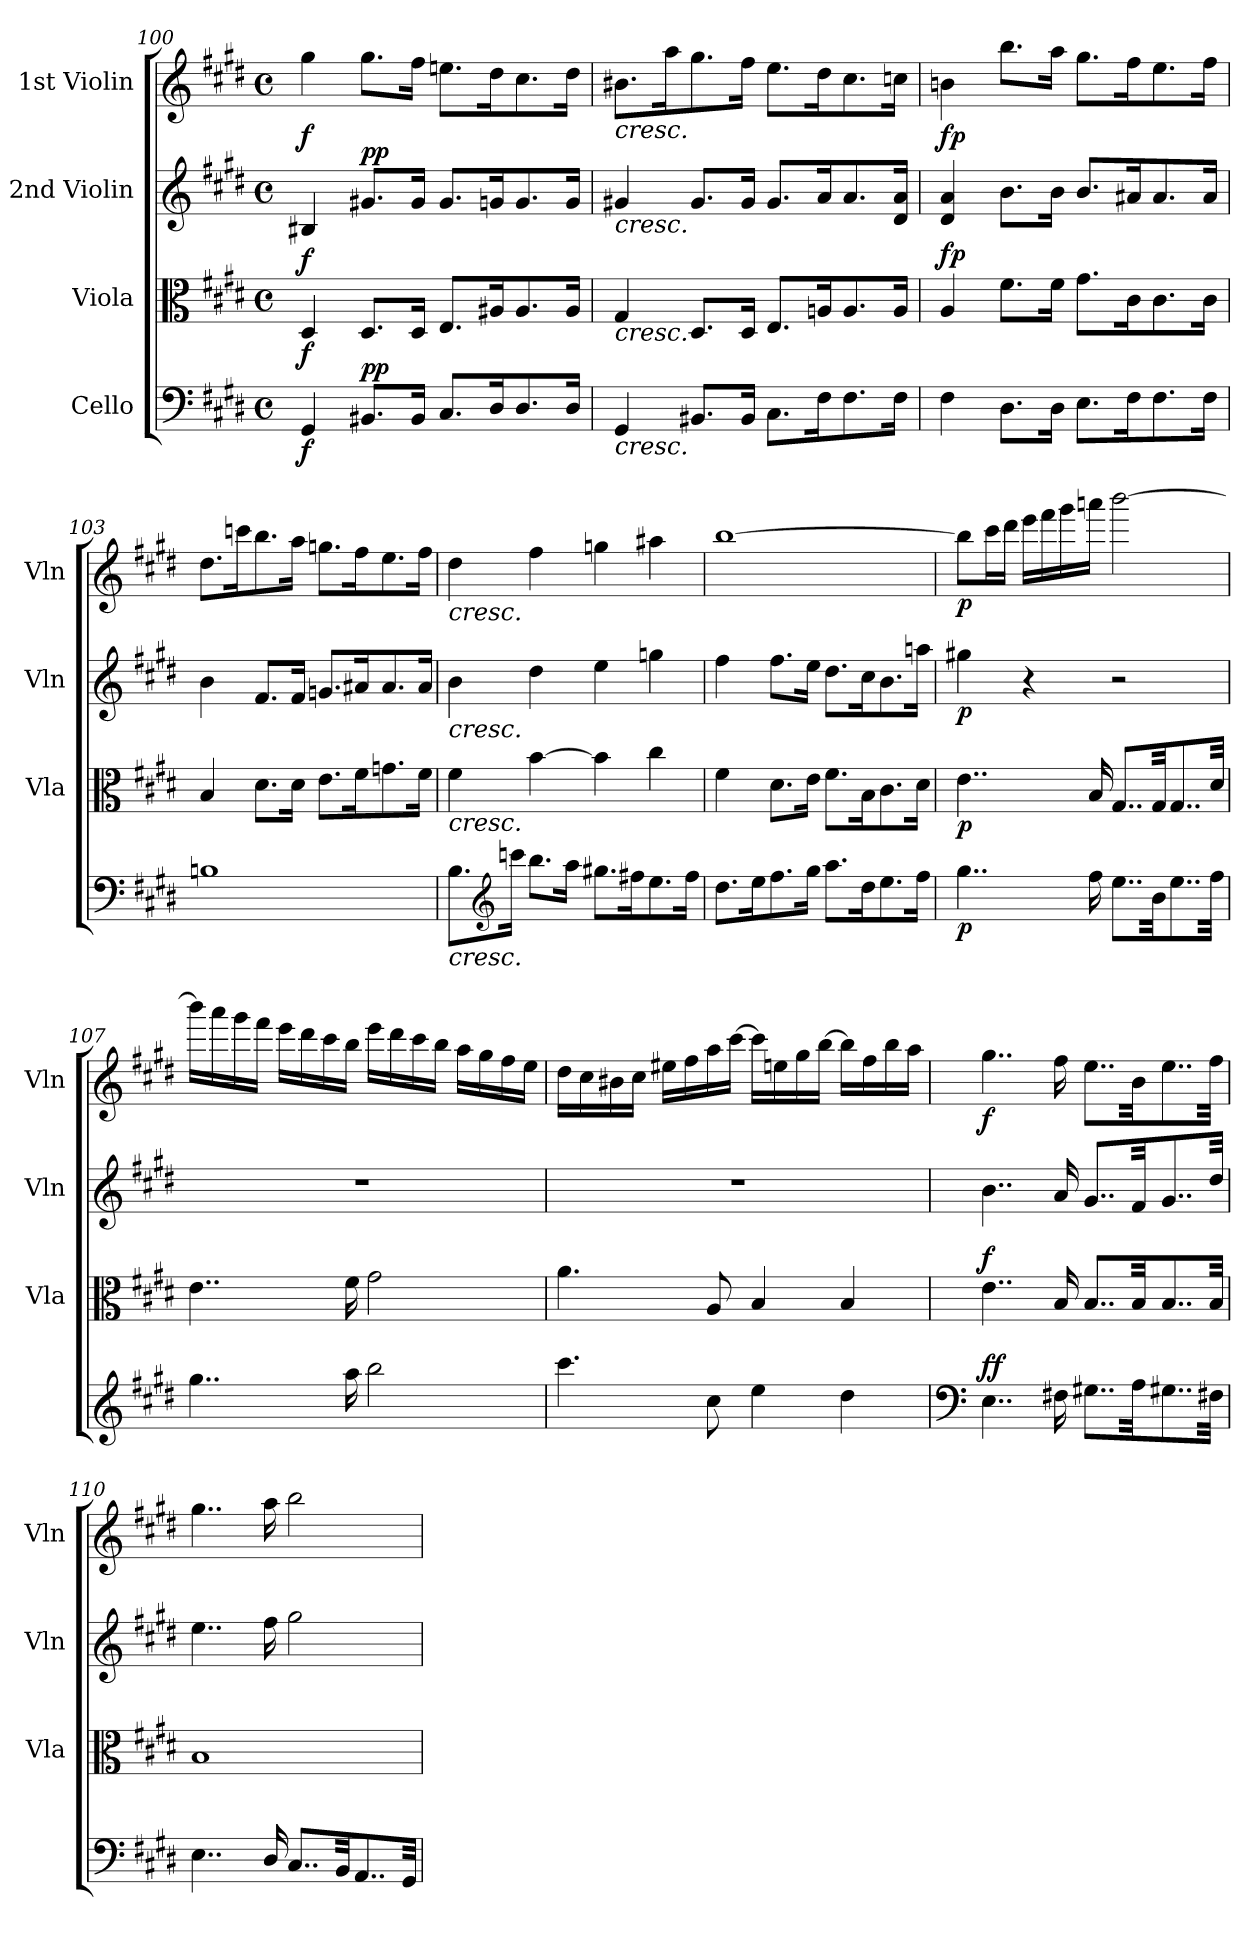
**kern	**dynam	**kern	**dynam	**kern	**dynam	**kern	**dynam
*part4	*part4	*part3	*part3	*part2	*part2	*part1	*part1
*staff4	*staff4	*staff3	*staff3	*staff2	*staff2	*staff1	*staff1
*I"Cello	*	*I"Viola	*	*I"2nd Violin	*	*I"1st Violin	*
*	*	*I'Vla	*	*I'Vln	*	*I'Vln	*
*clefF4	*	*clefC3	*	*clefG2	*	*clefG2	*
*k[f#c#g#d#]	*	*k[f#c#g#d#]	*	*k[f#c#g#d#]	*	*k[f#c#g#d#]	*
*M4/4	*	*M4/4	*	*M4/4	*	*M4/4	*
*met(c)	*	*met(c)	*	*met(c)	*	*met(c)	*
=100	=100	=100	=100	=100	=100	=100	=100
!	!LO:DY:b	!	!LO:DY:b	!	!LO:DY:b	!	!LO:DY:b
4GG#/	f	4D#/	f	4B#X/	f	4gg#\	f
!	!LO:DY:b	!	!	!	!	!	!
!	!LO:DY:n=1:a	!	!	!	!LO:DY:a	!	!
!	!	!	!	!	!LO:DY:n=1:b	!	!
8.BB#X/L	p p	8.D#/L	.	8.g#X/L	p p	8.gg#\L	.
16BB#/Jk	.	16D#/Jk	.	16g#/Jk	.	16ff#\Jk	.
8.C#/L	.	8.E/L	.	8.g#/L	.	8.een\L	.
16D#/K	.	16A#X/K	.	16gn/K	.	16dd#\K	.
8.D#/	.	8.A#/	.	8.g/	.	8.cc#\	.
16D#/Jk	.	16A#/Jk	.	16g/Jk	.	16dd#\Jk	.
!!LO:PB:g=z
=101	=101	=101	=101	=101	=101	=101	=101
!	!	!	!	!	!	!LO:TX:b:i:t=cresc.	!
!	!	!	!	!LO:TX:b:i:t=cresc.	!	!	!
!	!	!LO:TX:b:i:t=cresc.	!	!	!	!	!
!LO:TX:b:i:t=cresc.	!	!	!	!	!	!	!
4GG#/	.	4G#/	.	4g#X/	.	8.b#X\L	.
.	.	.	.	.	.	16aa\K	.
8.BB#X/L	.	8.D#/L	.	8.g#/L	.	8.gg#\	.
16BB#/Jk	.	16D#/Jk	.	16g#/Jk	.	16ff#\Jk	.
8.C#\L	.	8.E/L	.	8.g#/L	.	8.ee\L	.
16F#\K	.	16An/K	.	16a/K	.	16dd#\K	.
8.F#\	.	8.A/	.	8.a/	.	8.cc#\	.
16F#\Jk	.	16A/Jk	.	16d#/ 16a/Jk	.	16ccn\Jk	.
=102	=102	=102	=102	=102	=102	=102	=102
!	!LO:DY:b	!	!	!	!	!	!
!	!LO:DY:n=1:a	!	!LO:DY:a	!	!	!	!LO:DY:b
4F#\	fp fp	4A/	fp	4d#/ 4a/	.	4bn\	fp
8.D#\L	.	8.f#\L	.	8.b\L	.	8.bb\L	.
16D#\Jk	.	16f#\Jk	.	16b\Jk	.	16aa\Jk	.
8.E\L	.	8.g#\L	.	8.b/L	.	8.gg#\L	.
16F#\K	.	16c#\K	.	16a#X/K	.	16ff#\K	.
8.F#\	.	8.c#\	.	8.a#/	.	8.ee\	.
16F#\Jk	.	16c#\Jk	.	16a#/Jk	.	16ff#\Jk	.
!!LO:LB:g=z
=103	=103	=103	=103	=103	=103	=103	=103
1Bn	.	4B/	.	4b\	.	8.dd#\L	.
.	.	.	.	.	.	16cccn\K	.
.	.	8.d#\L	.	8.f#/L	.	8.bb\	.
.	.	16d#\Jk	.	16f#/Jk	.	16aa\Jk	.
.	.	8.e\L	.	8.gn/L	.	8.ggn\L	.
.	.	16f#\K	.	16a#X/K	.	16ff#\K	.
.	.	8.gn\	.	8.a#/	.	8.ee\	.
.	.	16f#\Jk	.	16a#/Jk	.	16ff#\Jk	.
=104	=104	=104	=104	=104	=104	=104	=104
!	!	!	!	!	!	!LO:TX:b:i:t=cresc.	!
!	!	!	!	!LO:TX:b:i:t=cresc.	!	!	!
!	!	!LO:TX:b:i:t=cresc.	!	!	!	!	!
!LO:TX:b:i:t=cresc.	!	!	!	!	!	!	!
8.B\L	.	4f#\	.	4b\	.	4dd#\	.
*clefG2	*	*	*	*	*	*	*
16cccn\Jk	.	.	.	.	.	.	.
8.bb\L	.	[4b\	.	4dd#\	.	4ff#\	.
16aa\Jk	.	.	.	.	.	.	.
8.gg#X\L	.	4b\]	.	4ee\	.	4ggn\	.
16ff#X\K	.	.	.	.	.	.	.
8.ee\	.	4cc#\	.	4ggn\	.	4aa#X\	.
16ff#\Jk	.	.	.	.	.	.	.
!!LO:LB:g=z
=105	=105	=105	=105	=105	=105	=105	=105
8.dd#\L	.	4f#\	.	4ff#\	.	[1bb	.
16ee\K	.	.	.	.	.	.	.
8.ff#\	.	8.d#\L	.	8.ff#\L	.	.	.
16gg#\Jk	.	16e\Jk	.	16ee\Jk	.	.	.
8.aa\L	.	8.f#\L	.	8.dd#\L	.	.	.
16dd#\K	.	16B\K	.	16cc#\K	.	.	.
8.ee\	.	8.c#\	.	8.b\	.	.	.
16ff#\Jk	.	16d#\Jk	.	16aan\Jk	.	.	.
=106	=106	=106	=106	=106	=106	=106	=106
!	!LO:DY:b	!	!LO:DY:b	!	!LO:DY:b	!	!LO:DY:b
4..gg#\	p	4..e\	p	4gg#X\	p	8bb\L]	p
.	.	.	.	.	.	16ccc#\L	.
.	.	.	.	.	.	16ddd#\JJ	.
.	.	.	.	4r	.	16eee\LL	.
.	.	.	.	.	.	16fff#\	.
.	.	.	.	.	.	16ggg#\	.
16ff#\	.	16B/	.	.	.	16aaan\JJ	.
8..ee\L	.	8..G#/L	.	2r	.	[2bbb\	.
32b\KK	.	32G#/KK	.	.	.	.	.
8..ee\	.	8..G#/	.	.	.	.	.
32ff#\Jkk	.	32d#/Jkk	.	.	.	.	.
!!LO:PB:g=z
=107	=107	=107	=107	=107	=107	=107	=107
4..gg#\	.	4..e\	.	1r	.	16bbb\LL]	.
.	.	.	.	.	.	16aaa\	.
.	.	.	.	.	.	16ggg#\	.
.	.	.	.	.	.	16fff#\JJ	.
.	.	.	.	.	.	16eee\LL	.
.	.	.	.	.	.	16ddd#\	.
.	.	.	.	.	.	16ccc#\	.
16aa\	.	16f#\	.	.	.	16bb\JJ	.
2bb\	.	2g#\	.	.	.	16eee\LL	.
.	.	.	.	.	.	16ddd#\	.
.	.	.	.	.	.	16ccc#\	.
.	.	.	.	.	.	16bb\JJ	.
.	.	.	.	.	.	16aa\LL	.
.	.	.	.	.	.	16gg#\	.
.	.	.	.	.	.	16ff#\	.
.	.	.	.	.	.	16ee\JJ	.
=108	=108	=108	=108	=108	=108	=108	=108
4.ccc#\	.	4.a\	.	1r	.	16dd#\LL	.
.	.	.	.	.	.	16cc#\	.
.	.	.	.	.	.	16b#X\	.
.	.	.	.	.	.	16cc#\JJ	.
.	.	.	.	.	.	16ee#X\LL	.
.	.	.	.	.	.	16ff#\	.
8cc#\	.	8A/	.	.	.	16aa\	.
.	.	.	.	.	.	[16ccc#\JJ	.
4ee\	.	4B/	.	.	.	16ccc#\LL]	.
.	.	.	.	.	.	16een\	.
.	.	.	.	.	.	16gg#\	.
.	.	.	.	.	.	[16bb\JJ	.
4dd#\	.	4B/	.	.	.	16bb\LL]	.
.	.	.	.	.	.	16ff#\	.
.	.	.	.	.	.	16bb\	.
.	.	.	.	.	.	16aa\JJ	.
!!LO:LB:g=z
=109	=109	=109	=109	=109	=109	=109	=109
*clefF4	*	*	*	*	*	*	*
!	!LO:DY:b	!	!	!	!	!	!
!	!LO:DY:n=1:a	!	!LO:DY:a	!	!	!	!LO:DY:b
4..E\	f f	4..e\	f	4..b\	.	4..gg#\	f
16F#X\	.	16B/	.	16a/	.	16ff#\	.
8..G#X\L	.	8..B/L	.	8..g#/L	.	8..ee\L	.
32A\KK	.	32B/KK	.	32f#/KK	.	32b\KK	.
8..G#X\	.	8..B/	.	8..g#/	.	8..ee\	.
32F#X\Jkk	.	32B/Jkk	.	32dd#/Jkk	.	32ff#\Jkk	.
=110	=110	=110	=110	=110	=110	=110	=110
4..E\	.	1B	.	4..ee\	.	4..gg#\	.
16D#/	.	.	.	16ff#\	.	16aa\	.
8..C#/L	.	.	.	2gg#\	.	2bb\	.
32BB/KK	.	.	.	.	.	.	.
8..AA/	.	.	.	.	.	.	.
32GG#/Jkk	.	.	.	.	.	.	.
=	=	=	=	=	=	=	=
*-	*-	*-	*-	*-	*-	*-	*-
